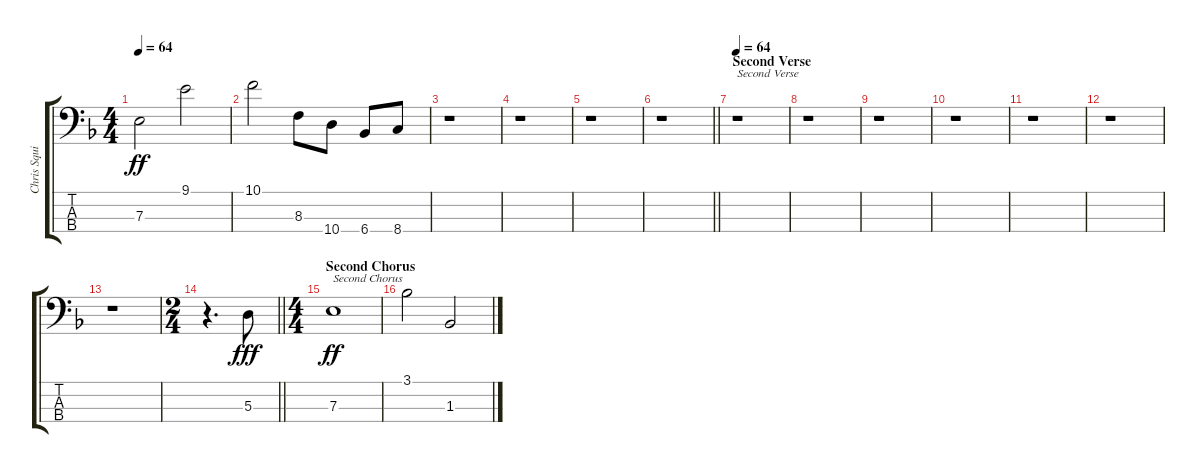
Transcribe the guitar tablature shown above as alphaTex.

\track ("Chris Squire 2" "Chris Squi") {instrument electricbasspick}
\staff {score tabs}
\tuning (G2 D2 A1 E1) {hide}
\ts (4 4)
\tempo 64
\clef f4
\ks f
7.3.2{dy ff} 9.1.2 |
10.1.2 8.3.8 10.4.8 6.4.8 8.4.8 |
r.1 |
r.1 |
r.1 |
\barLineRight lightlight
r.1 |
\section ("" "Second Verse")
\tempo 64
r.1{txt "Second Verse"} |
r.1 |
r.1 |
r.1 |
r.1 |
r.1 |
r.1 |
\ts (2 4)
\barLineRight lightlight
r.4{d} 5.3.8{dy fff} |
\ts (4 4)
\section ("" "Second Chorus")
7.3.1{txt "Second Chorus" dy ff} |
3.1.2 1.3.2
